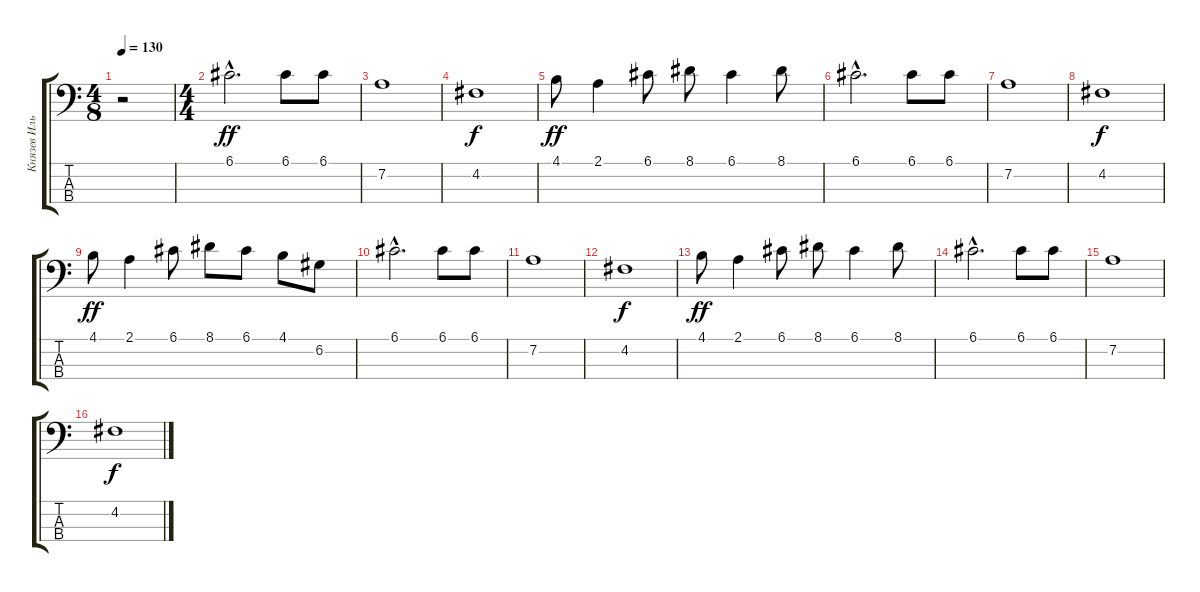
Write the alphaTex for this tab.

\track ("Князев Илья" "Князев Иль") {instrument electricbassfinger}
\staff {score tabs}
\tuning (G2 D2 A1 E1) {hide}
\ts (4 8)
\tempo 130
\clef f4
\ks c
r.2{dy f} |
\ts (4 4)
6.1{hac}.2{d dy ff} 6.1.8 6.1.8 |
7.2.1 |
4.2.1{dy f} |
4.1.8{dy ff} 2.1.4 6.1.8 8.1.8 6.1.4 8.1.8 |
6.1{hac}.2{d} 6.1.8 6.1.8 |
7.2.1 |
4.2.1{dy f} |
4.1.8{dy ff} 2.1.4 6.1.8 8.1.8 6.1.8 4.1.8 6.2.8 |
6.1{hac}.2{d} 6.1.8 6.1.8 |
7.2.1 |
4.2.1{dy f} |
4.1.8{dy ff} 2.1.4 6.1.8 8.1.8 6.1.4 8.1.8 |
6.1{hac}.2{d} 6.1.8 6.1.8 |
7.2.1 |
4.2.1{dy f}
